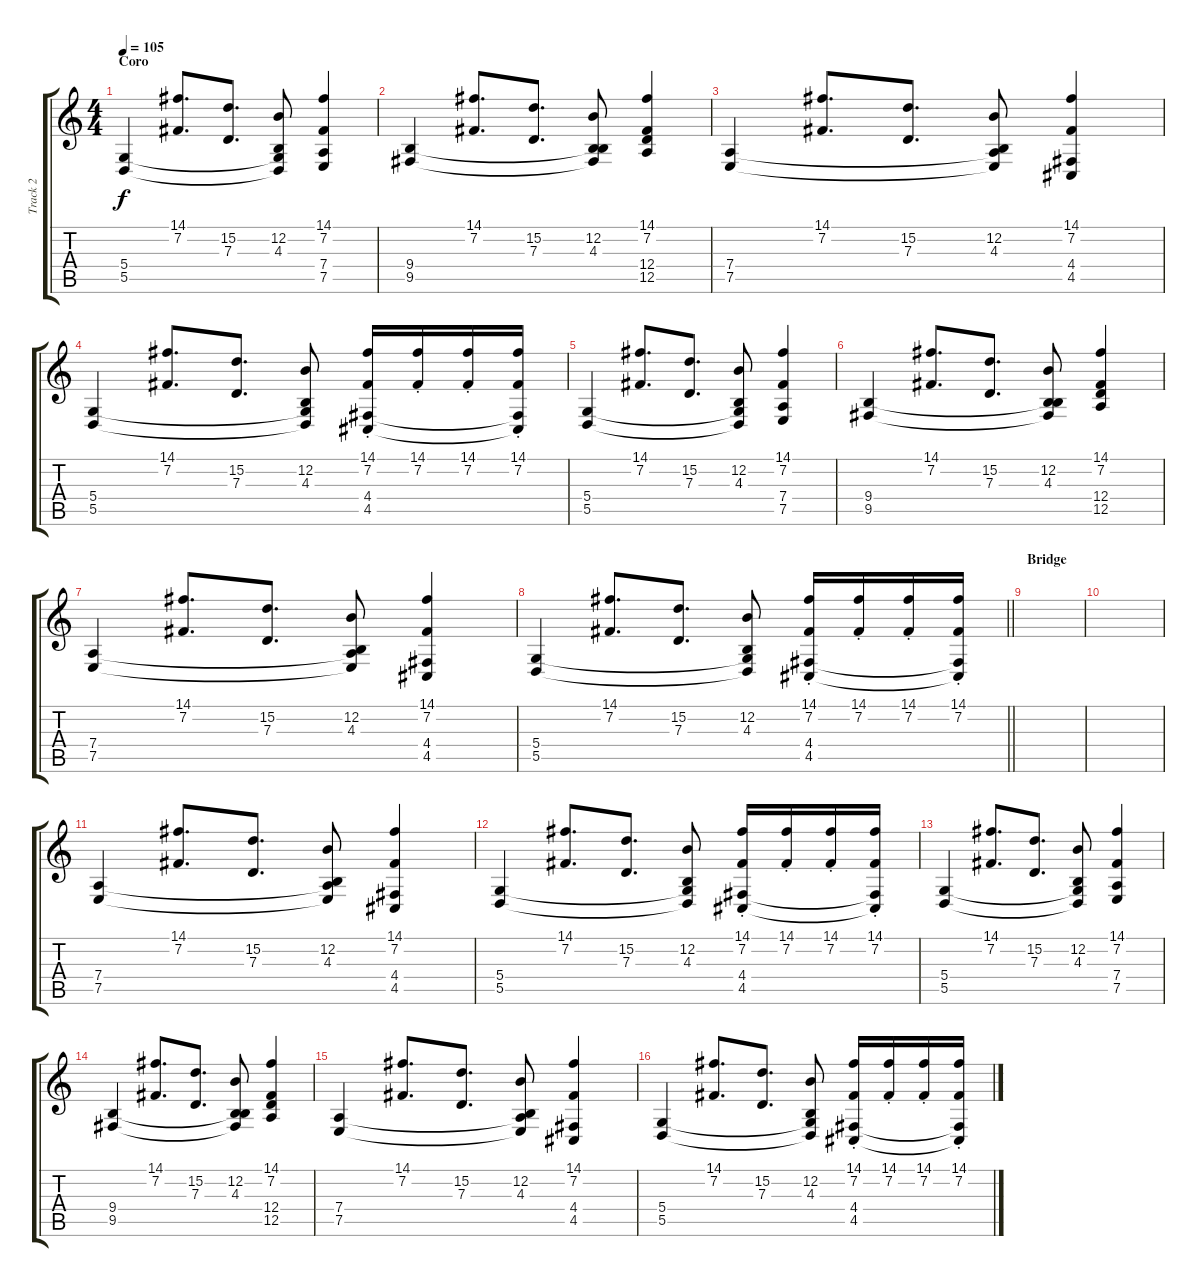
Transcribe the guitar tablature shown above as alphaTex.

\track ("Track 2" "Track 2") {instrument pad3polysynth}
\staff {score tabs}
\tuning (E4 B3 G3 D3 A2 E2) {hide}
\ts (4 4)
\section ("" "Coro")
\tempo 105
\clef g2
\ks c
(5.4 5.5).4{dy f} (14.1 7.2).8{d} (15.2 7.3).8{d} (12.2 4.3 5.4{t} 5.5{t}).8 (14.1 7.2 7.4 7.5).4 |
(9.4 9.5).4 (14.1 7.2).8{d} (15.2 7.3).8{d} (12.2 4.3 9.4{t} 9.5{t}).8 (14.1 7.2 12.4 12.5).4 |
(7.4 7.5).4 (14.1 7.2).8{d} (15.2 7.3).8{d} (12.2 4.3 7.4{t} 7.5{t}).8 (14.1 7.2 4.4 4.5).4 |
(5.4 5.5).4 (14.1 7.2).8{d} (15.2 7.3).8{d} (12.2 4.3 5.4{t} 5.5{t}).8 (14.1{st} 7.2{st} 4.4 4.5).16 (14.1{st} 7.2{st}).16 (14.1{st} 7.2{st}).16 (14.1{st} 7.2{st} 4.4{t} 4.5{t}).16 |
(5.4 5.5).4 (14.1 7.2).8{d} (15.2 7.3).8{d} (12.2 4.3 5.4{t} 5.5{t}).8 (14.1 7.2 7.4 7.5).4 |
(9.4 9.5).4 (14.1 7.2).8{d} (15.2 7.3).8{d} (12.2 4.3 9.4{t} 9.5{t}).8 (14.1 7.2 12.4 12.5).4 |
(7.4 7.5).4 (14.1 7.2).8{d} (15.2 7.3).8{d} (12.2 4.3 7.4{t} 7.5{t}).8 (14.1 7.2 4.4 4.5).4 |
\barLineRight lightlight
(5.4 5.5).4 (14.1 7.2).8{d} (15.2 7.3).8{d} (12.2 4.3 5.4{t} 5.5{t}).8 (14.1{st} 7.2{st} 4.4 4.5).16 (14.1{st} 7.2{st}).16 (14.1{st} 7.2{st}).16 (14.1{st} 7.2{st} 4.4{t} 4.5{t}).16 |
\section ("" "Bridge")
|
|
(7.4 7.5).4 (14.1 7.2).8{d} (15.2 7.3).8{d} (12.2 4.3 7.4{t} 7.5{t}).8 (14.1 7.2 4.4 4.5).4 |
(5.4 5.5).4 (14.1 7.2).8{d} (15.2 7.3).8{d} (12.2 4.3 5.4{t} 5.5{t}).8 (14.1{st} 7.2{st} 4.4 4.5).16 (14.1{st} 7.2{st}).16 (14.1{st} 7.2{st}).16 (14.1{st} 7.2{st} 4.4{t} 4.5{t}).16 |
(5.4 5.5).4 (14.1 7.2).8{d} (15.2 7.3).8{d} (12.2 4.3 5.4{t} 5.5{t}).8 (14.1 7.2 7.4 7.5).4 |
(9.4 9.5).4 (14.1 7.2).8{d} (15.2 7.3).8{d} (12.2 4.3 9.4{t} 9.5{t}).8 (14.1 7.2 12.4 12.5).4 |
(7.4 7.5).4 (14.1 7.2).8{d} (15.2 7.3).8{d} (12.2 4.3 7.4{t} 7.5{t}).8 (14.1 7.2 4.4 4.5).4 |
(5.4 5.5).4 (14.1 7.2).8{d} (15.2 7.3).8{d} (12.2 4.3 5.4{t} 5.5{t}).8 (14.1{st} 7.2{st} 4.4 4.5).16 (14.1{st} 7.2{st}).16 (14.1{st} 7.2{st}).16 (14.1{st} 7.2{st} 4.4{t} 4.5{t}).16
